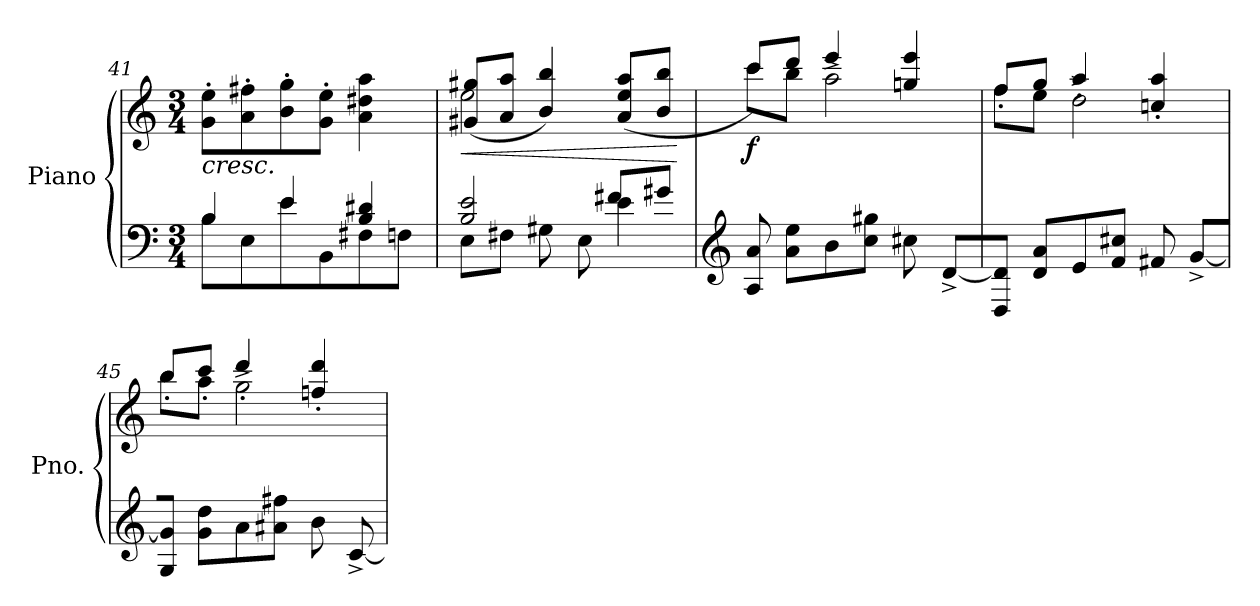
**kern	**kern	**dynam
*part1	*part1	*part1
*staff2	*staff1	*staff1/2
*I"Piano	*	*
*I'Pno.	*	*
*clefF4	*clefG2	*
*k[]	*k[]	*
*M3/4	*M3/4	*
=41	=41	=41
*^	*	*
!	!	!LO:TX:b:i:t=cresc.	!
4B/	8B\L	8g\' 8ee\'L	.
.	8E\	8a\' 8ff#X\'	.
4e/	8e\	8b\' 8gg\'	.
.	8BB\	8g\' 8ee\'J	.
4B/ 4d#X/	8F#X\	4a\ 4dd#X\ 4aa\	.
.	8Fn\J	.	.
!!LO:PB:g=z
=42	=42	=42	=42
!	!	!	!LO:HP:b
*	*	*^	*
2B/ 2e/	8E\L	2ee\	(>8g#X/ 8gg#X/L	<
.	8F#X\J	.	8a/ 8aa/J	.
.	8G#X\	.	4b/ 4bb/)	.
.	8E\	.	.	.
4e\	8f#X/L	(>8a/ 8ee/ 8aa/L	4ryy	.
.	8g#X/J	8b/ 8bb/J	.	.
*v	*v	*	*	*
*	*v	*v	*
.	.	[
=43	=43	=43
*clefG2	*	*
*	*^	*
!	!	!	!LO:DY:b
8A/ 8a/	8ccc/L)	8ccc\L	f
8a\ 8ee\L	8ddd/J	8bb\J	.
8b\	2aa^\	4eee/	.
8cc\ 8gg#X\J	.	.	.
8cc#X\	.	4ggn/ 4eee/	.
[8d^/L	.	.	.
=44	=44	=44	=44
8D/ 8d/]J	8ff\L	8ff'/L	.
8d/ 8a/L	8ee\J	8gg'/J	.
8e/	2dd^\	4aa'/	.
8f/ 8cc#X/J	.	.	.
8f#X/	.	4ccn/' 4aa/'	.
[8g^/L	.	.	.
=45	=45	=45	=45
8G/ 8g/]J	8bb\L	8bb'/L	.
8g\ 8dd\L	8aa\J	8ccc'/J	.
8a\	2gg^\	4ddd'/	.
8a#X\ 8ff#X\J	.	.	.
8b\	.	4ffn/' 4ddd/'	.
[8c^/	.	.	.
*	*v	*v	*
=	=	=
*-	*-	*-
